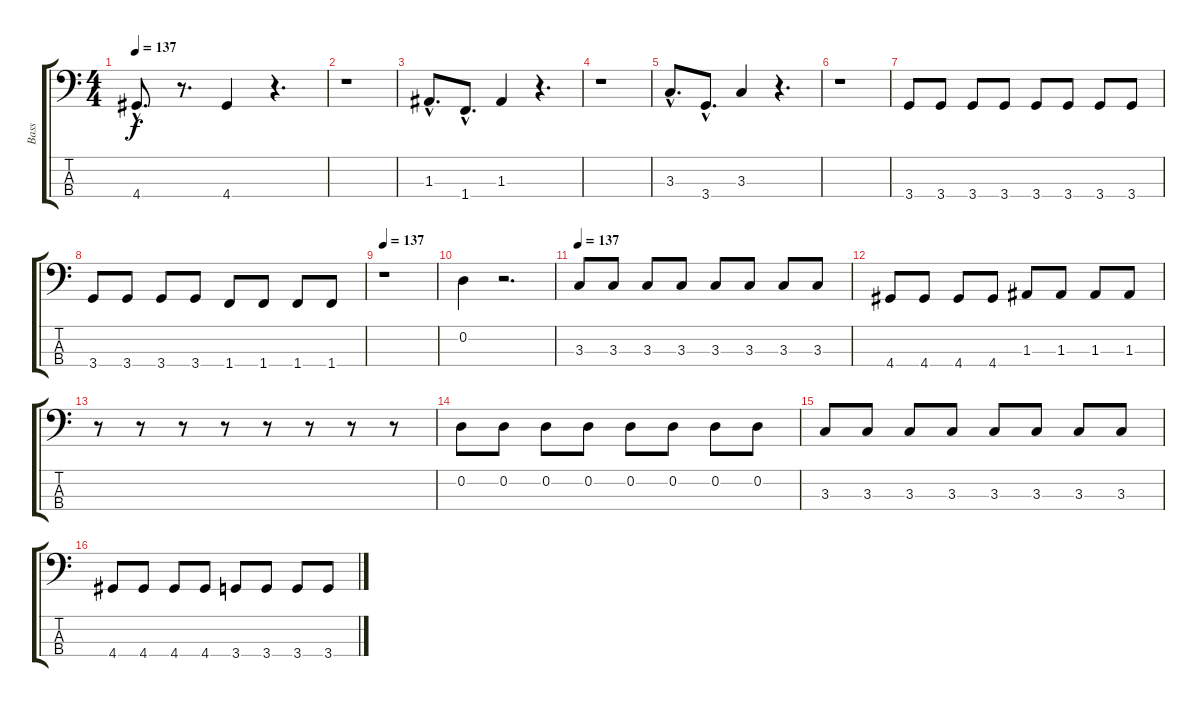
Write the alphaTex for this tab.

\track ("Bass" "Bass") {instrument electricbasspick}
\staff {score tabs}
\tuning (G2 D2 A1 E1) {hide}
\ts (4 4)
\tempo 137
\clef f4
\ks c
4.4{hac}.8{d dy f} r.8{d} 4.4.4 r.4{d} |
r.1 |
1.3{hac}.8{d} 1.4{hac}.8{d} 1.3.4 r.4{d} |
r.1 |
3.3{hac}.8{d} 3.4{hac}.8{d} 3.3.4 r.4{d} |
r.1 |
3.4.8 3.4.8 3.4.8 3.4.8 3.4.8 3.4.8 3.4.8 3.4.8 |
3.4.8 3.4.8 3.4.8 3.4.8 1.4.8 1.4.8 1.4.8 1.4.8 |
\tempo 137
r.1 |
0.2.4 r.2{d} |
\tempo 137
3.3.8 3.3.8 3.3.8 3.3.8 3.3.8 3.3.8 3.3.8 3.3.8 |
4.4.8 4.4.8 4.4.8 4.4.8 1.3.8 1.3.8 1.3.8 1.3.8 |
r.8 r.8 r.8 r.8 r.8 r.8 r.8 r.8 |
0.2.8 0.2.8 0.2.8 0.2.8 0.2.8 0.2.8 0.2.8 0.2.8 |
3.3.8 3.3.8 3.3.8 3.3.8 3.3.8 3.3.8 3.3.8 3.3.8 |
4.4.8 4.4.8 4.4.8 4.4.8 3.4.8 3.4.8 3.4.8 3.4.8
